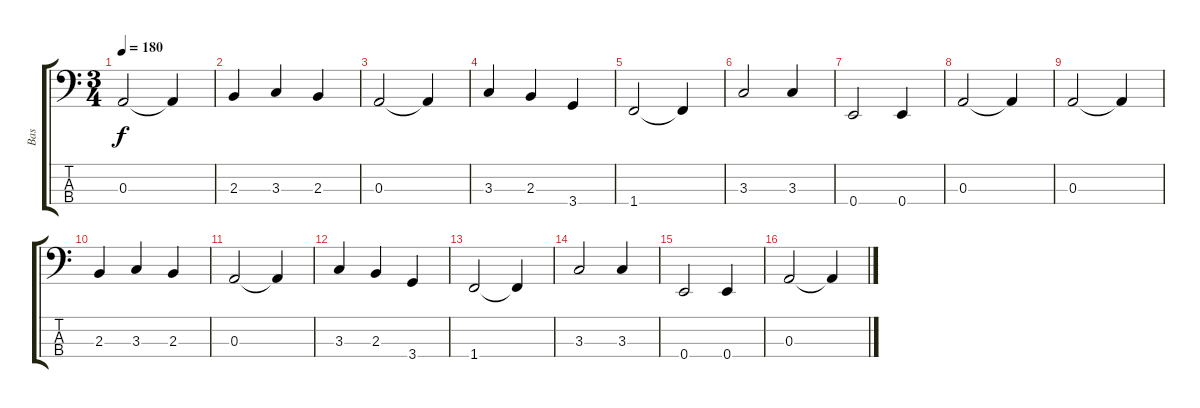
\track ("Bas" "Bas") {instrument electricbassfinger}
\staff {score tabs}
\tuning (G2 D2 A1 E1) {hide}
\ts (3 4)
\tempo 180
\clef f4
\ks c
0.3.2{dy f instrument electricbassfinger} 0.3{t}.4 |
2.3.4 3.3.4 2.3.4 |
0.3.2 0.3{t}.4 |
3.3.4 2.3.4 3.4.4 |
1.4.2 1.4{t}.4 |
3.3.2 3.3.4 |
0.4.2 0.4.4 |
0.3.2 0.3{t}.4 |
0.3.2 0.3{t}.4 |
2.3.4 3.3.4 2.3.4 |
0.3.2 0.3{t}.4 |
3.3.4 2.3.4 3.4.4 |
1.4.2 1.4{t}.4 |
3.3.2 3.3.4 |
0.4.2 0.4.4 |
0.3.2 0.3{t}.4
